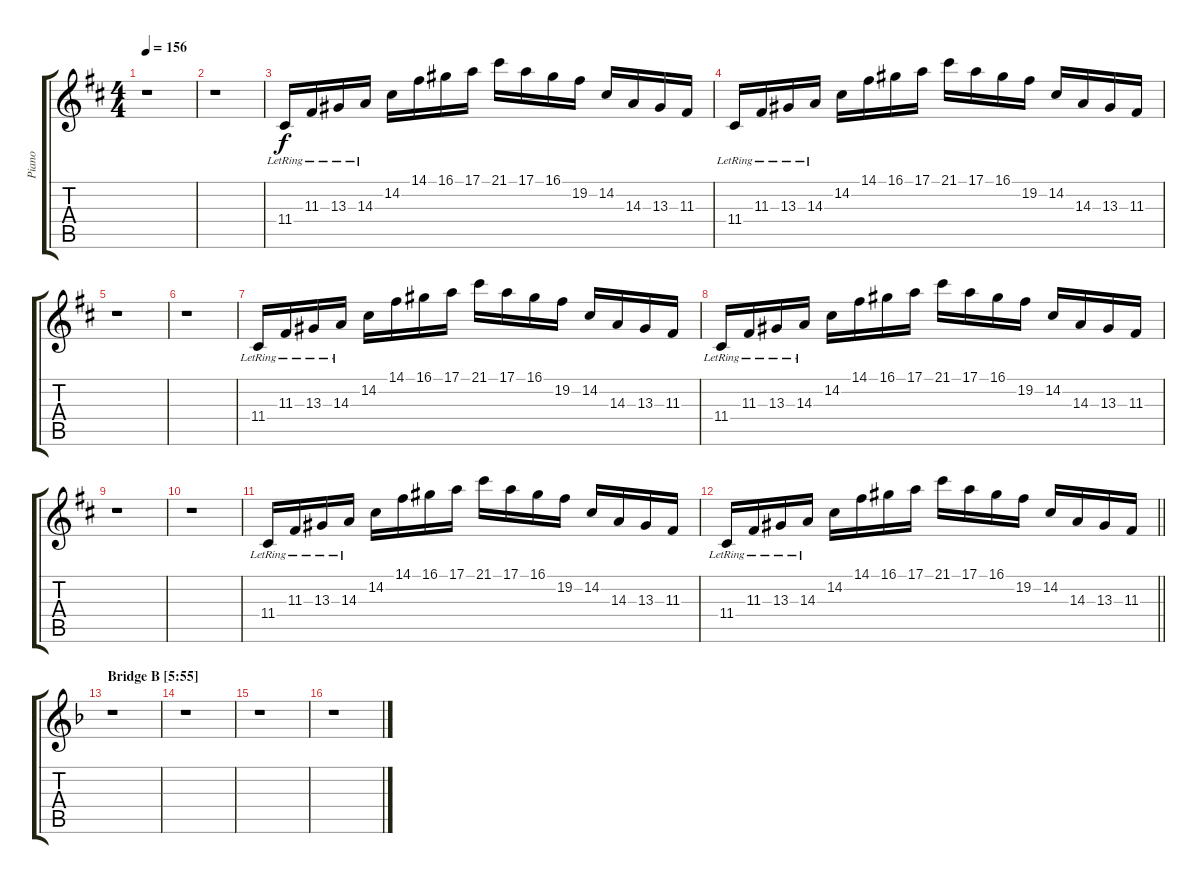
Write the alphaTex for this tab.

\track ("Piano" "Piano") {instrument acousticgrandpiano}
\staff {score tabs}
\tuning (E4 B3 G3 D3 A2 E2) {hide}
\ts (4 4)
\tempo 156
\clef g2
\ks d
r.1{dy f} |
r.1 |
11.4{lr}.16 11.3{lr}.16 13.3{lr}.16 14.3{lr}.16 14.2.16 14.1.16 16.1.16 17.1.16 21.1.16 17.1.16 16.1.16 19.2.16 14.2.16 14.3.16 13.3.16 11.3.16 |
11.4{lr}.16 11.3{lr}.16 13.3{lr}.16 14.3{lr}.16 14.2.16 14.1.16 16.1.16 17.1.16 21.1.16 17.1.16 16.1.16 19.2.16 14.2.16 14.3.16 13.3.16 11.3.16 |
r.1 |
r.1 |
11.4{lr}.16 11.3{lr}.16 13.3{lr}.16 14.3{lr}.16 14.2.16 14.1.16 16.1.16 17.1.16 21.1.16 17.1.16 16.1.16 19.2.16 14.2.16 14.3.16 13.3.16 11.3.16 |
11.4{lr}.16 11.3{lr}.16 13.3{lr}.16 14.3{lr}.16 14.2.16 14.1.16 16.1.16 17.1.16 21.1.16 17.1.16 16.1.16 19.2.16 14.2.16 14.3.16 13.3.16 11.3.16 |
r.1 |
r.1 |
11.4{lr}.16 11.3{lr}.16 13.3{lr}.16 14.3{lr}.16 14.2.16 14.1.16 16.1.16 17.1.16 21.1.16 17.1.16 16.1.16 19.2.16 14.2.16 14.3.16 13.3.16 11.3.16 |
\barLineRight lightlight
11.4{lr}.16 11.3{lr}.16 13.3{lr}.16 14.3{lr}.16 14.2.16 14.1.16 16.1.16 17.1.16 21.1.16 17.1.16 16.1.16 19.2.16 14.2.16 14.3.16 13.3.16 11.3.16 |
\section ("" "Bridge B [5:55]")
\ks dminor
r.1 |
r.1 |
r.1 |
r.1
